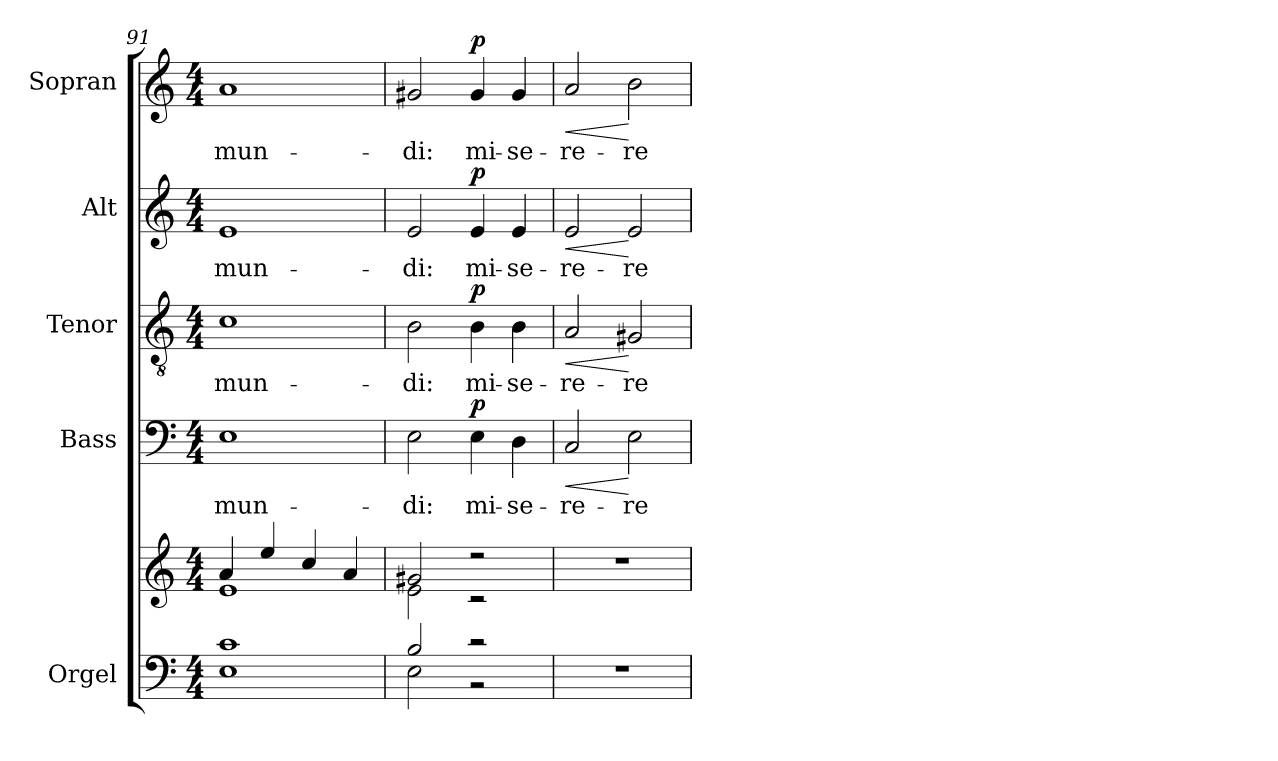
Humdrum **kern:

**kern	**kern	**kern	**text	**dynam	**kern	**text	**dynam	**kern	**text	**dynam	**kern	**text	**dynam
*part5	*part5	*part4	*part4	*part4	*part3	*part3	*part3	*part2	*part2	*part2	*part1	*part1	*part1
*staff6	*staff5	*staff4	*staff4	*staff4	*staff3	*staff3	*staff3	*staff2	*staff2	*staff2	*staff1	*staff1	*staff1
*I"Orgel	*	*I"Bass	*	*	*I"Tenor	*	*	*I"Alt	*	*	*I"Sopran	*	*
*I'Org.	*	*I'B.	*	*	*I'T.	*	*	*I'A.	*	*	*I'S.	*	*
!!LO:LB:g=z
*clefF4	*clefG2	*clefF4	*	*	*clefGv2	*	*	*clefG2	*	*	*clefG2	*	*
*k[]	*k[]	*k[]	*	*	*k[]	*	*	*k[]	*	*	*k[]	*	*
*C:	*C:	*C:	*	*	*C:	*	*	*C:	*	*	*C:	*	*
*M4/4	*M4/4	*M4/4	*	*	*M4/4	*	*	*M4/4	*	*	*M4/4	*	*
=91	=91	=91	=91	=91	=91	=91	=91	=91	=91	=91	=91	=91	=91
*^	*^	*	*	*	*	*	*	*	*	*	*	*	*
!	!	!	!	!	!LO:LY:b	!	!	!LO:LY:b	!	!	!LO:LY:b	!	!	!LO:LY:b	!
1c	1E	4a/	1e	1E	mun-	.	1c	mun-	.	1e	mun-	.	1a	mun-	.
.	.	4ee/	.	.	.	.	.	.	.	.	.	.	.	.	.
.	.	4cc/	.	.	.	.	.	.	.	.	.	.	.	.	.
.	.	4a/	.	.	.	.	.	.	.	.	.	.	.	.	.
=92	=92	=92	=92	=92	=92	=92	=92	=92	=92	=92	=92	=92	=92	=92	=92
!	!	!	!	!	!LO:LY:b	!	!	!LO:LY:b	!	!	!LO:LY:b	!	!	!LO:LY:b	!
2B/	2E\	2g#X/	2e\	2E\	-di:	.	2B\	-di:	.	2e/	-di:	.	2g#X/	-di:	.
!	!	!	!	!	!LO:LY:b	!LO:DY:a	!	!LO:LY:b	!LO:DY:a	!	!LO:LY:b	!LO:DY:a	!	!LO:LY:b	!LO:DY:a
2r	2r	2r	2r	4E\	mi-	p	4B\	mi-	p	4e/	mi-	p	4g#/	mi-	p
!	!	!	!	!	!LO:LY:b	!	!	!LO:LY:b	!	!	!LO:LY:b	!	!	!LO:LY:b	!
.	.	.	.	4D\	-se-	.	4B\	-se-	.	4e/	-se-	.	4g#/	-se-	.
*v	*v	*	*	*	*	*	*	*	*	*	*	*	*	*	*
*	*v	*v	*	*	*	*	*	*	*	*	*	*	*	*
=93	=93	=93	=93	=93	=93	=93	=93	=93	=93	=93	=93	=93	=93
!	!	!	!LO:LY:b	!LO:HP:b	!	!LO:LY:b	!LO:HP:b	!	!LO:LY:b	!LO:HP:b	!	!LO:LY:b	!LO:HP:b
1r	1r	2C/	-re-	<	2A/	-re-	<	2e/	-re-	<	2a/	-re-	<
!	!	!	!LO:LY:b	!	!	!LO:LY:b	!	!	!LO:LY:b	!	!	!LO:LY:b	!
.	.	2E\	-re	[	2G#X/	-re	[	2e/	-re	[	2b\	-re	[
=	=	=	=	=	=	=	=	=	=	=	=	=	=
*-	*-	*-	*-	*-	*-	*-	*-	*-	*-	*-	*-	*-	*-
